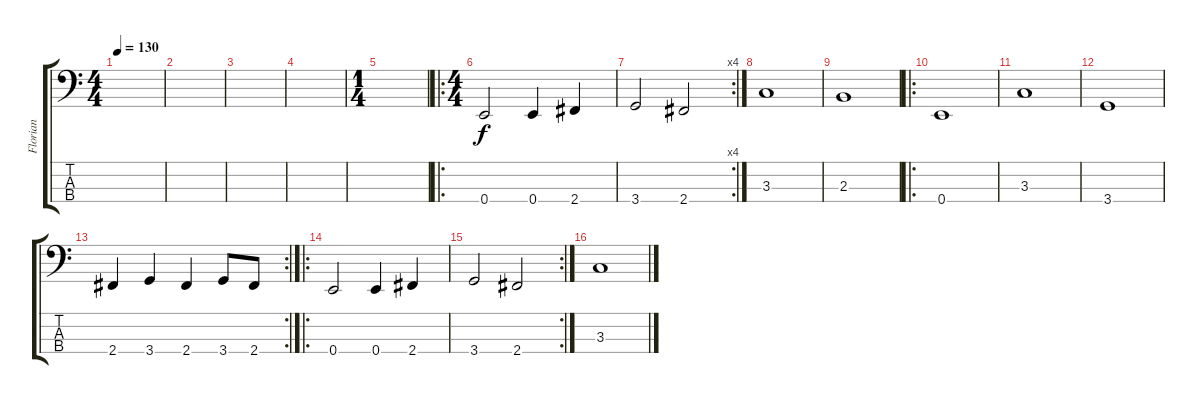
\track ("Florian" "Florian") {instrument acousticguitarnylon}
\staff {score tabs}
\tuning (G2 D2 A1 E1) {hide}
\ts (4 4)
\tempo 130
\clef f4
\ks c
|
|
|
|
\ts (1 4)
|
\ro
\ts (4 4)
0.4.2 0.4.4 2.4.4 |
\rc 4
3.4.2 2.4.2 |
3.3.1 |
2.3.1 |
\ro
0.4.1 |
3.3.1 |
3.4.1 |
\rc 2
2.4.4 3.4.4 2.4.4 3.4.8 2.4.8 |
\ro
0.4.2 0.4.4 2.4.4 |
\rc 2
3.4.2 2.4.2 |
3.3.1
